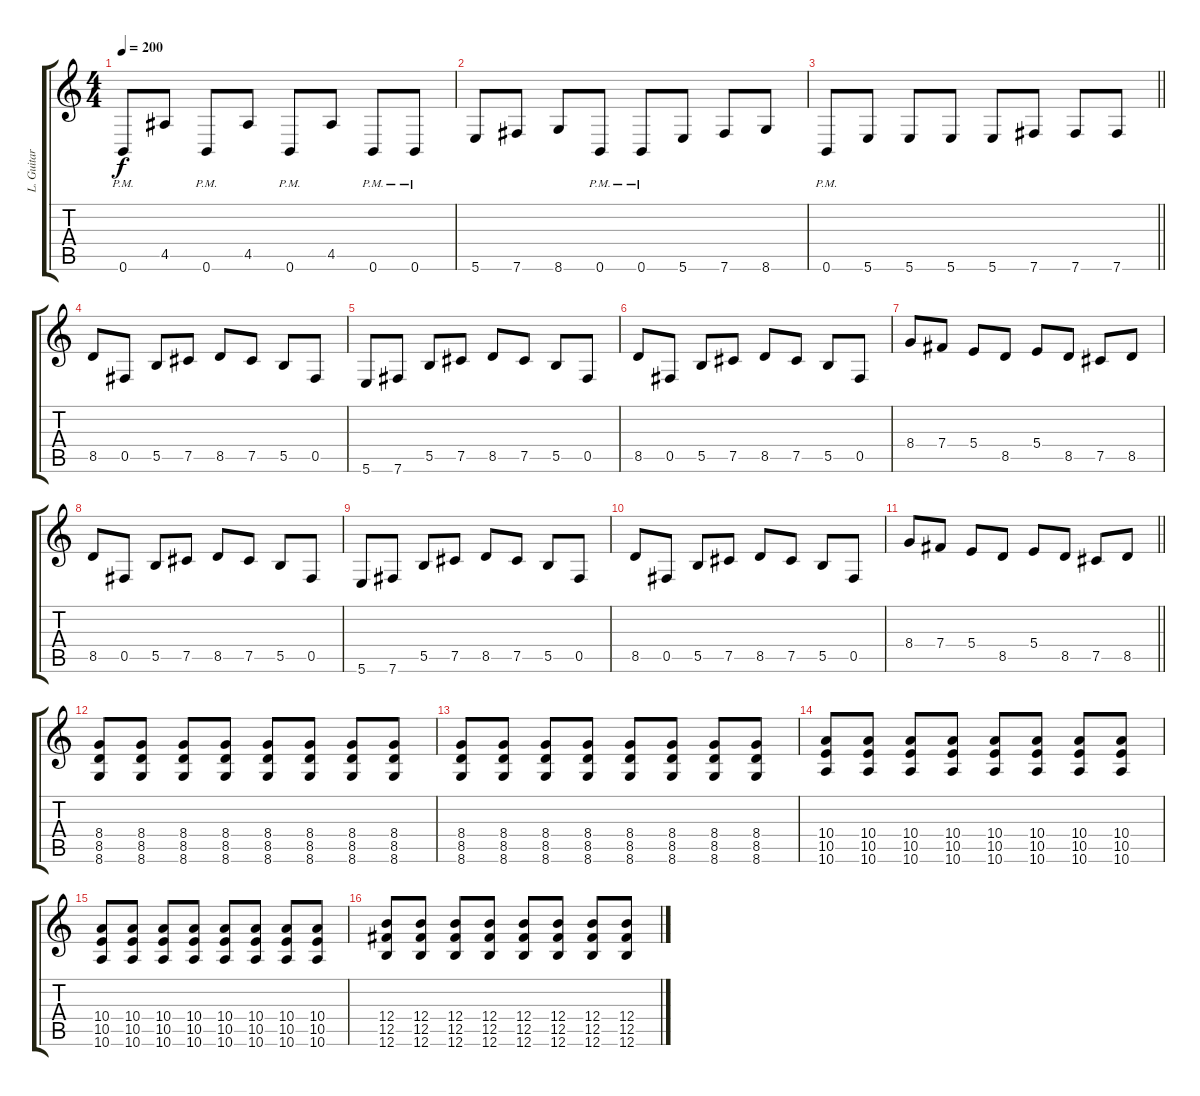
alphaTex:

\track ("L. Guitar" "L. Guitar") {instrument distortionguitar}
\staff {score tabs}
\tuning (Db4 Ab3 E3 B2 Gb2 B1) {hide}
\ts (4 4)
\tempo 200
\clef g2
\ks c
0.6{pm}.8{dy f} 4.5.8 0.6{pm}.8 4.5.8 0.6{pm}.8 4.5.8 0.6{pm}.8 0.6{pm}.8 |
5.6.8 7.6.8 8.6.8 0.6{pm}.8 0.6{pm}.8 5.6.8 7.6.8 8.6.8 |
\barLineRight lightlight
0.6{pm}.8 5.6.8 5.6.8 5.6.8 5.6.8 7.6.8 7.6.8 7.6.8 |
\section ("" "")
8.5.8 0.5.8 5.5.8 7.5.8 8.5.8 7.5.8 5.5.8 0.5.8 |
5.6.8 7.6.8 5.5.8 7.5.8 8.5.8 7.5.8 5.5.8 0.5.8 |
8.5.8 0.5.8 5.5.8 7.5.8 8.5.8 7.5.8 5.5.8 0.5.8 |
8.4.8 7.4.8 5.4.8 8.5.8 5.4.8 8.5.8 7.5.8 8.5.8 |
8.5.8 0.5.8 5.5.8 7.5.8 8.5.8 7.5.8 5.5.8 0.5.8 |
5.6.8 7.6.8 5.5.8 7.5.8 8.5.8 7.5.8 5.5.8 0.5.8 |
8.5.8 0.5.8 5.5.8 7.5.8 8.5.8 7.5.8 5.5.8 0.5.8 |
\barLineRight lightlight
8.4.8 7.4.8 5.4.8 8.5.8 5.4.8 8.5.8 7.5.8 8.5.8 |
\section ("" "")
(8.4 8.5 8.6).8 (8.4 8.5 8.6).8 (8.4 8.5 8.6).8 (8.4 8.5 8.6).8 (8.4 8.5 8.6).8 (8.4 8.5 8.6).8 (8.4 8.5 8.6).8 (8.4 8.5 8.6).8 |
(8.4 8.5 8.6).8 (8.4 8.5 8.6).8 (8.4 8.5 8.6).8 (8.4 8.5 8.6).8 (8.4 8.5 8.6).8 (8.4 8.5 8.6).8 (8.4 8.5 8.6).8 (8.4 8.5 8.6).8 |
(10.4 10.5 10.6).8 (10.4 10.5 10.6).8 (10.4 10.5 10.6).8 (10.4 10.5 10.6).8 (10.4 10.5 10.6).8 (10.4 10.5 10.6).8 (10.4 10.5 10.6).8 (10.4 10.5 10.6).8 |
(10.4 10.5 10.6).8 (10.4 10.5 10.6).8 (10.4 10.5 10.6).8 (10.4 10.5 10.6).8 (10.4 10.5 10.6).8 (10.4 10.5 10.6).8 (10.4 10.5 10.6).8 (10.4 10.5 10.6).8 |
(12.4 12.5 12.6).8 (12.4 12.5 12.6).8 (12.4 12.5 12.6).8 (12.4 12.5 12.6).8 (12.4 12.5 12.6).8 (12.4 12.5 12.6).8 (12.4 12.5 12.6).8 (12.4 12.5 12.6).8
